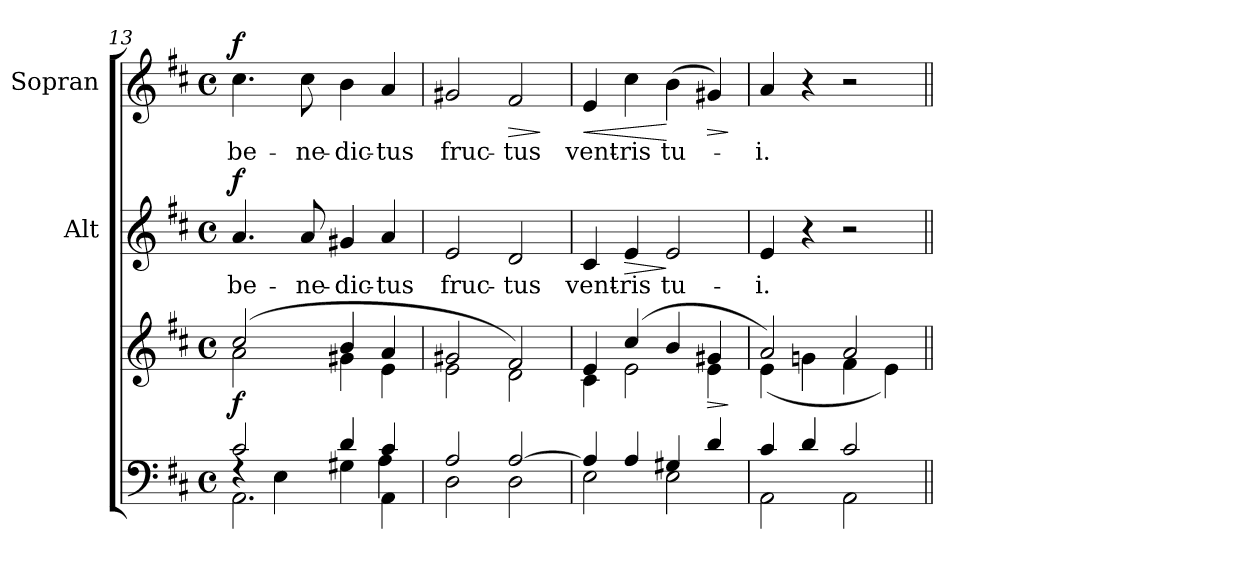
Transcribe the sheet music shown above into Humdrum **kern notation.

**kern	**kern	**dynam	**kern	**text	**dynam	**kern	**text	**dynam
*part3	*part3	*part3	*part2	*part2	*part2	*part1	*part1	*part1
*staff4	*staff3	*staff3/4	*staff2	*staff2	*staff2	*staff1	*staff1	*staff1
*	*	*	*I"Alt	*	*	*I"Sopran	*	*
*	*	*	*I'A.	*	*	*I'S.	*	*
*clefF4	*clefG2	*	*clefG2	*	*	*clefG2	*	*
*k[f#c#]	*k[f#c#]	*	*k[f#c#]	*	*	*k[f#c#]	*	*
*D:	*D:	*	*D:	*	*	*D:	*	*
*M4/4	*M4/4	*	*M4/4	*	*	*M4/4	*	*
*met(c)	*met(c)	*	*met(c)	*	*	*met(c)	*	*
=13	=13	=13	=13	=13	=13	=13	=13	=13
*^	*^	*	*	*	*	*	*	*
*	*^	*	*	*	*	*	*	*	*	*
!	!	!	!	!	!LO:DY:b	!	!LO:LY:b	!LO:DY:a	!	!LO:LY:b	!LO:DY:a
2c#/	2.AA\	4rE	(2cc#/	2a\	f	4.a/	be-	f	4.cc#\	be-	f
.	.	4E\	.	.	.	.	.	.	.	.	.
!	!	!	!	!	!	!	!LO:LY:b	!	!	!LO:LY:b	!
.	.	.	.	.	.	8a/	-ne-	.	8cc#\	-ne-	.
!	!	!	!	!	!	!	!LO:LY:b	!	!	!LO:LY:b	!
4d/	.	4G#X\	4b/	4g#X\	.	4g#X/	-dic-	.	4b\	-dic-	.
!	!	!	!	!	!	!	!LO:LY:b	!	!	!LO:LY:b	!
4c#/	4AA\	4A\	4a/	4e\	.	4a/	-tus	.	4a/	-tus	.
=14	=14	=14	=14	=14	=14	=14	=14	=14	=14	=14	=14
!	!	!	!	!	!	!	!LO:LY:b	!	!	!LO:LY:b	!
*	*v	*v	*	*	*	*	*	*	*	*	*
2A/	2D\	2g#X/	2e\	.	2e/	fruc-	.	2g#X/	fruc-	.
!	!	!	!	!	!	!LO:LY:b	!	!	!LO:LY:b	!LO:HP:b
[>2A/	2D\	2f#/)	2d\	.	2d/	-tus	.	2f#/	-tus	>
*v	*v	*	*	*	*	*	*	*	*	*
*	*v	*v	*	*	*	*	*	*	*
.	.	.	.	.	.	.	.	]
=15	=15	=15	=15	=15	=15	=15	=15	=15
*^	*^	*	*	*	*	*	*	*
!	!	!	!	!	!	!LO:LY:b	!	!	!LO:LY:b	!LO:HP:b
4A/]	2E\	4e/	4c#\	.	4c#/	vent-	.	4e/	vent-	<
!	!	!	!	!	!	!LO:LY:b	!LO:HP:b	!	!LO:LY:b	!
4A/	.	(4cc#/	2e\	.	4e/	-ris	>	4cc#\	-ris	.
!	!	!	!	!	!	!LO:LY:b	!	!	!LO:LY:b	!
4G#X/	2E\	4b/	.	.	2e/	tu-	]	(>4b\	tu-	[
!	!	!	!	!LO:HP:b	!	!	!	!	!	!LO:HP:b
4d/	.	4g#X/	4e\	>	.	.	.	4g#X/)	.	>
*v	*v	*	*	*	*	*	*	*	*	*
*	*v	*v	*	*	*	*	*	*	*
.	.	]	.	.	.	.	.	]
=16	=16	=16	=16	=16	=16	=16	=16	=16
*^	*^	*	*	*	*	*	*	*
!	!	!	!	!	!	!LO:LY:b	!	!	!LO:LY:b	!
4c#/	2AA\	2a/)	(<4e\	.	4e/	-i.	.	4a/	-i.	.
4d/	.	.	4gn\	.	4r	.	.	4r	.	.
2c#/	2AA\	2a/	4f#\	.	2r	.	.	2r	.	.
.	.	.	4e\)	.	.	.	.	.	.	.
*v	*v	*	*	*	*	*	*	*	*	*
*	*v	*v	*	*	*	*	*	*	*
=||	=||	=||	=||	=||	=||	=||	=||	=||
*-	*-	*-	*-	*-	*-	*-	*-	*-
